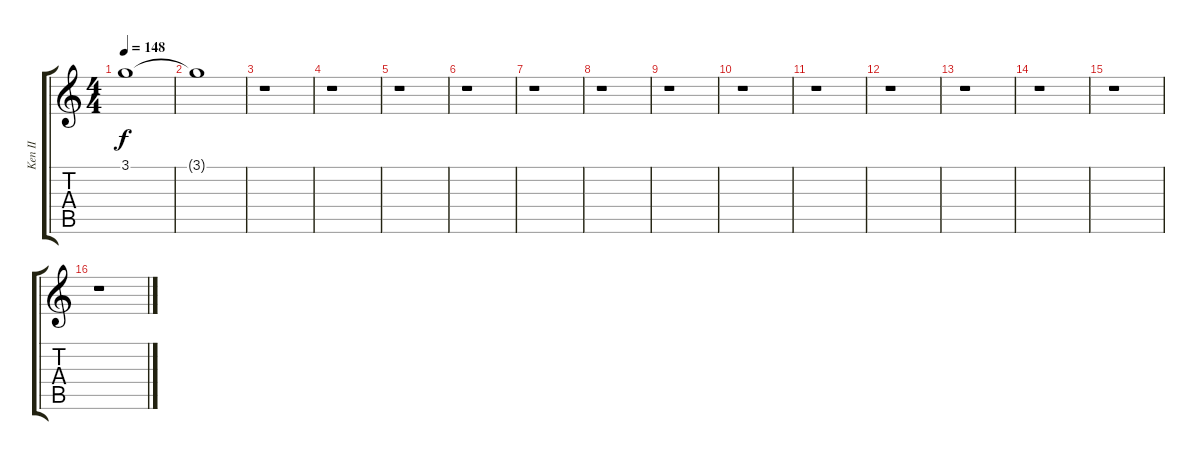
\track ("Ken II" "Ken II") {instrument distortionguitar}
\staff {score tabs}
\tuning (E4 B3 G3 D3 A2 E2) {hide}
\ts (4 4)
\tempo 148
\clef g2
\ks c
3.1{t}.1{dy f} |
3.1{t}.1 |
r.1 |
r.1 |
r.1 |
r.1 |
r.1 |
r.1 |
r.1 |
r.1 |
r.1 |
r.1 |
r.1 |
r.1 |
r.1 |
r.1
